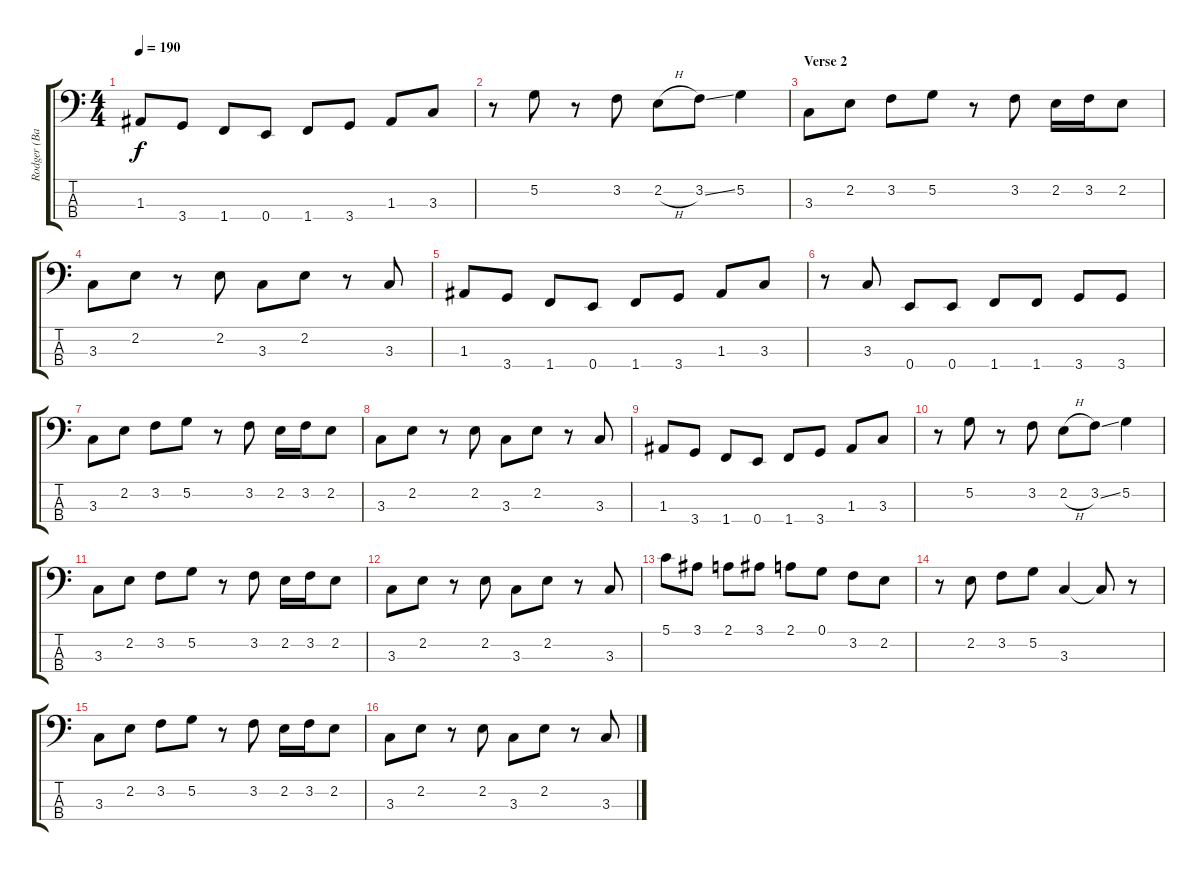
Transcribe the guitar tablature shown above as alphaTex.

\track ("Rodger (Bass)" "Rodger (Ba") {instrument electricbasspick}
\staff {score tabs}
\tuning (G2 D2 A1 E1) {hide}
\ts (4 4)
\tempo 190
\clef f4
\ks c
1.3.8{dy f} 3.4.8 1.4.8 0.4.8 1.4.8 3.4.8 1.3.8 3.3.8 |
r.8 5.2.8 r.8 3.2.8 2.2{h}.8 3.2{ss}.8 5.2.4 |
\section ("" "Verse 2")
3.3.8 2.2.8 3.2.8 5.2.8 r.8 3.2.8 2.2.16 3.2.16 2.2.8 |
3.3.8 2.2.8 r.8 2.2.8 3.3.8 2.2.8 r.8 3.3.8 |
1.3.8 3.4.8 1.4.8 0.4.8 1.4.8 3.4.8 1.3.8 3.3.8 |
r.8 3.3.8 0.4.8 0.4.8 1.4.8 1.4.8 3.4.8 3.4.8 |
3.3.8 2.2.8 3.2.8 5.2.8 r.8 3.2.8 2.2.16 3.2.16 2.2.8 |
3.3.8 2.2.8 r.8 2.2.8 3.3.8 2.2.8 r.8 3.3.8 |
1.3.8 3.4.8 1.4.8 0.4.8 1.4.8 3.4.8 1.3.8 3.3.8 |
r.8 5.2.8 r.8 3.2.8 2.2{h}.8 3.2{ss}.8 5.2.4 |
3.3.8 2.2.8 3.2.8 5.2.8 r.8 3.2.8 2.2.16 3.2.16 2.2.8 |
3.3.8 2.2.8 r.8 2.2.8 3.3.8 2.2.8 r.8 3.3.8 |
5.1.8 3.1.8 2.1.8 3.1.8 2.1.8 0.1.8 3.2.8 2.2.8 |
r.8 2.2.8 3.2.8 5.2.8 3.3.4 3.3{t}.8 r.8 |
3.3.8 2.2.8 3.2.8 5.2.8 r.8 3.2.8 2.2.16 3.2.16 2.2.8 |
3.3.8 2.2.8 r.8 2.2.8 3.3.8 2.2.8 r.8 3.3.8
